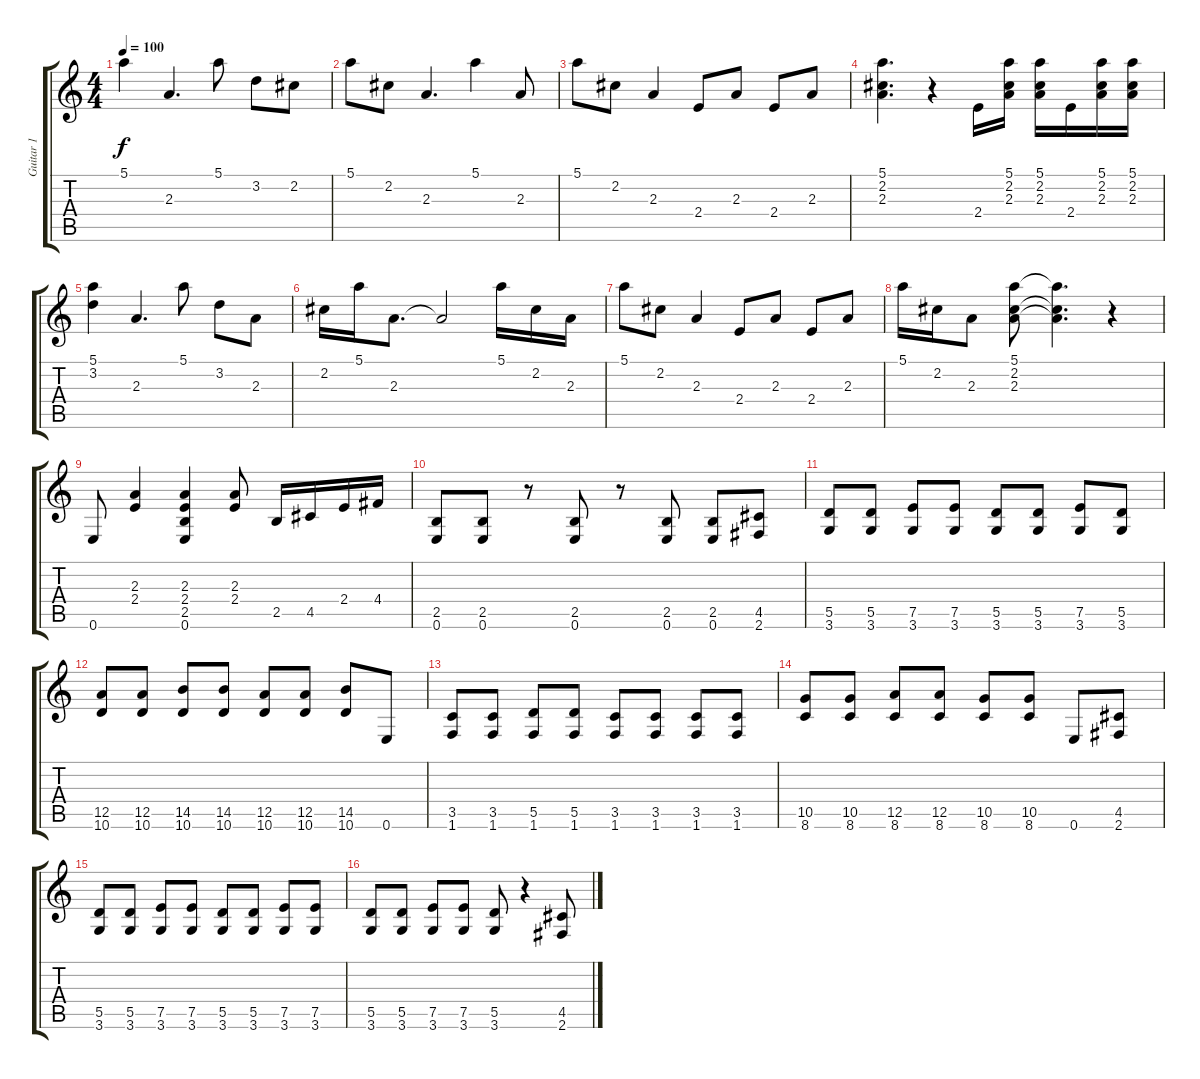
\track ("Guitar 1" "Guitar 1") {instrument distortionguitar}
\staff {score tabs}
\tuning (E4 B3 G3 D3 A2 E2) {hide}
\ts (4 4)
\tempo 100
\clef g2
\ks c
5.1.4{dy f} 2.3.4{d} 5.1.8 3.2.8 2.2.8 |
5.1.8 2.2.8 2.3.4{d} 5.1.4 2.3.8 |
5.1.8 2.2.8 2.3.4 2.4.8 2.3.8 2.4.8 2.3.8 |
(5.1 2.2 2.3).4{d} r.4 2.4.16 (5.1 2.2 2.3).16 (5.1 2.2 2.3).16 2.4.16 (5.1 2.2 2.3).16 (5.1 2.2 2.3).16 |
(5.1 3.2).4 2.3.4{d} 5.1.8 3.2.8 2.3.8 |
2.2.16 5.1.16 2.3.8{d} 2.3{t}.2 5.1.16 2.2.16 2.3.16 |
5.1.8 2.2.8 2.3.4 2.4.8 2.3.8 2.4.8 2.3.8 |
5.1.16 2.2.16 2.3.8 (5.1 2.2 2.3).8 (5.1{t} 2.2{t} 2.3{t}).4{d} r.4 |
0.6.8 (2.3 2.4).4 (2.3 2.4 2.5 0.6).4 (2.3 2.4).8 2.5.16 4.5.16 2.4.16 4.4.16 |
(2.5 0.6).8 (2.5 0.6).8 r.8 (2.5 0.6).8 r.8 (2.5 0.6).8 (2.5 0.6).8 (4.5 2.6).8 |
(5.5 3.6).8 (5.5 3.6).8 (7.5 3.6).8 (7.5 3.6).8 (5.5 3.6).8 (5.5 3.6).8 (7.5 3.6).8 (5.5 3.6).8 |
(12.5 10.6).8 (12.5 10.6).8 (14.5 10.6).8 (14.5 10.6).8 (12.5 10.6).8 (12.5 10.6).8 (14.5 10.6).8 0.6.8 |
(3.5 1.6).8 (3.5 1.6).8 (5.5 1.6).8 (5.5 1.6).8 (3.5 1.6).8 (3.5 1.6).8 (3.5 1.6).8 (3.5 1.6).8 |
(10.5 8.6).8 (10.5 8.6).8 (12.5 8.6).8 (12.5 8.6).8 (10.5 8.6).8 (10.5 8.6).8 0.6.8 (4.5 2.6).8 |
(5.5 3.6).8 (5.5 3.6).8 (7.5 3.6).8 (7.5 3.6).8 (5.5 3.6).8 (5.5 3.6).8 (7.5 3.6).8 (7.5 3.6).8 |
(5.5 3.6).8 (5.5 3.6).8 (7.5 3.6).8 (7.5 3.6).8 (5.5 3.6).8 r.4 (4.5 2.6).8
